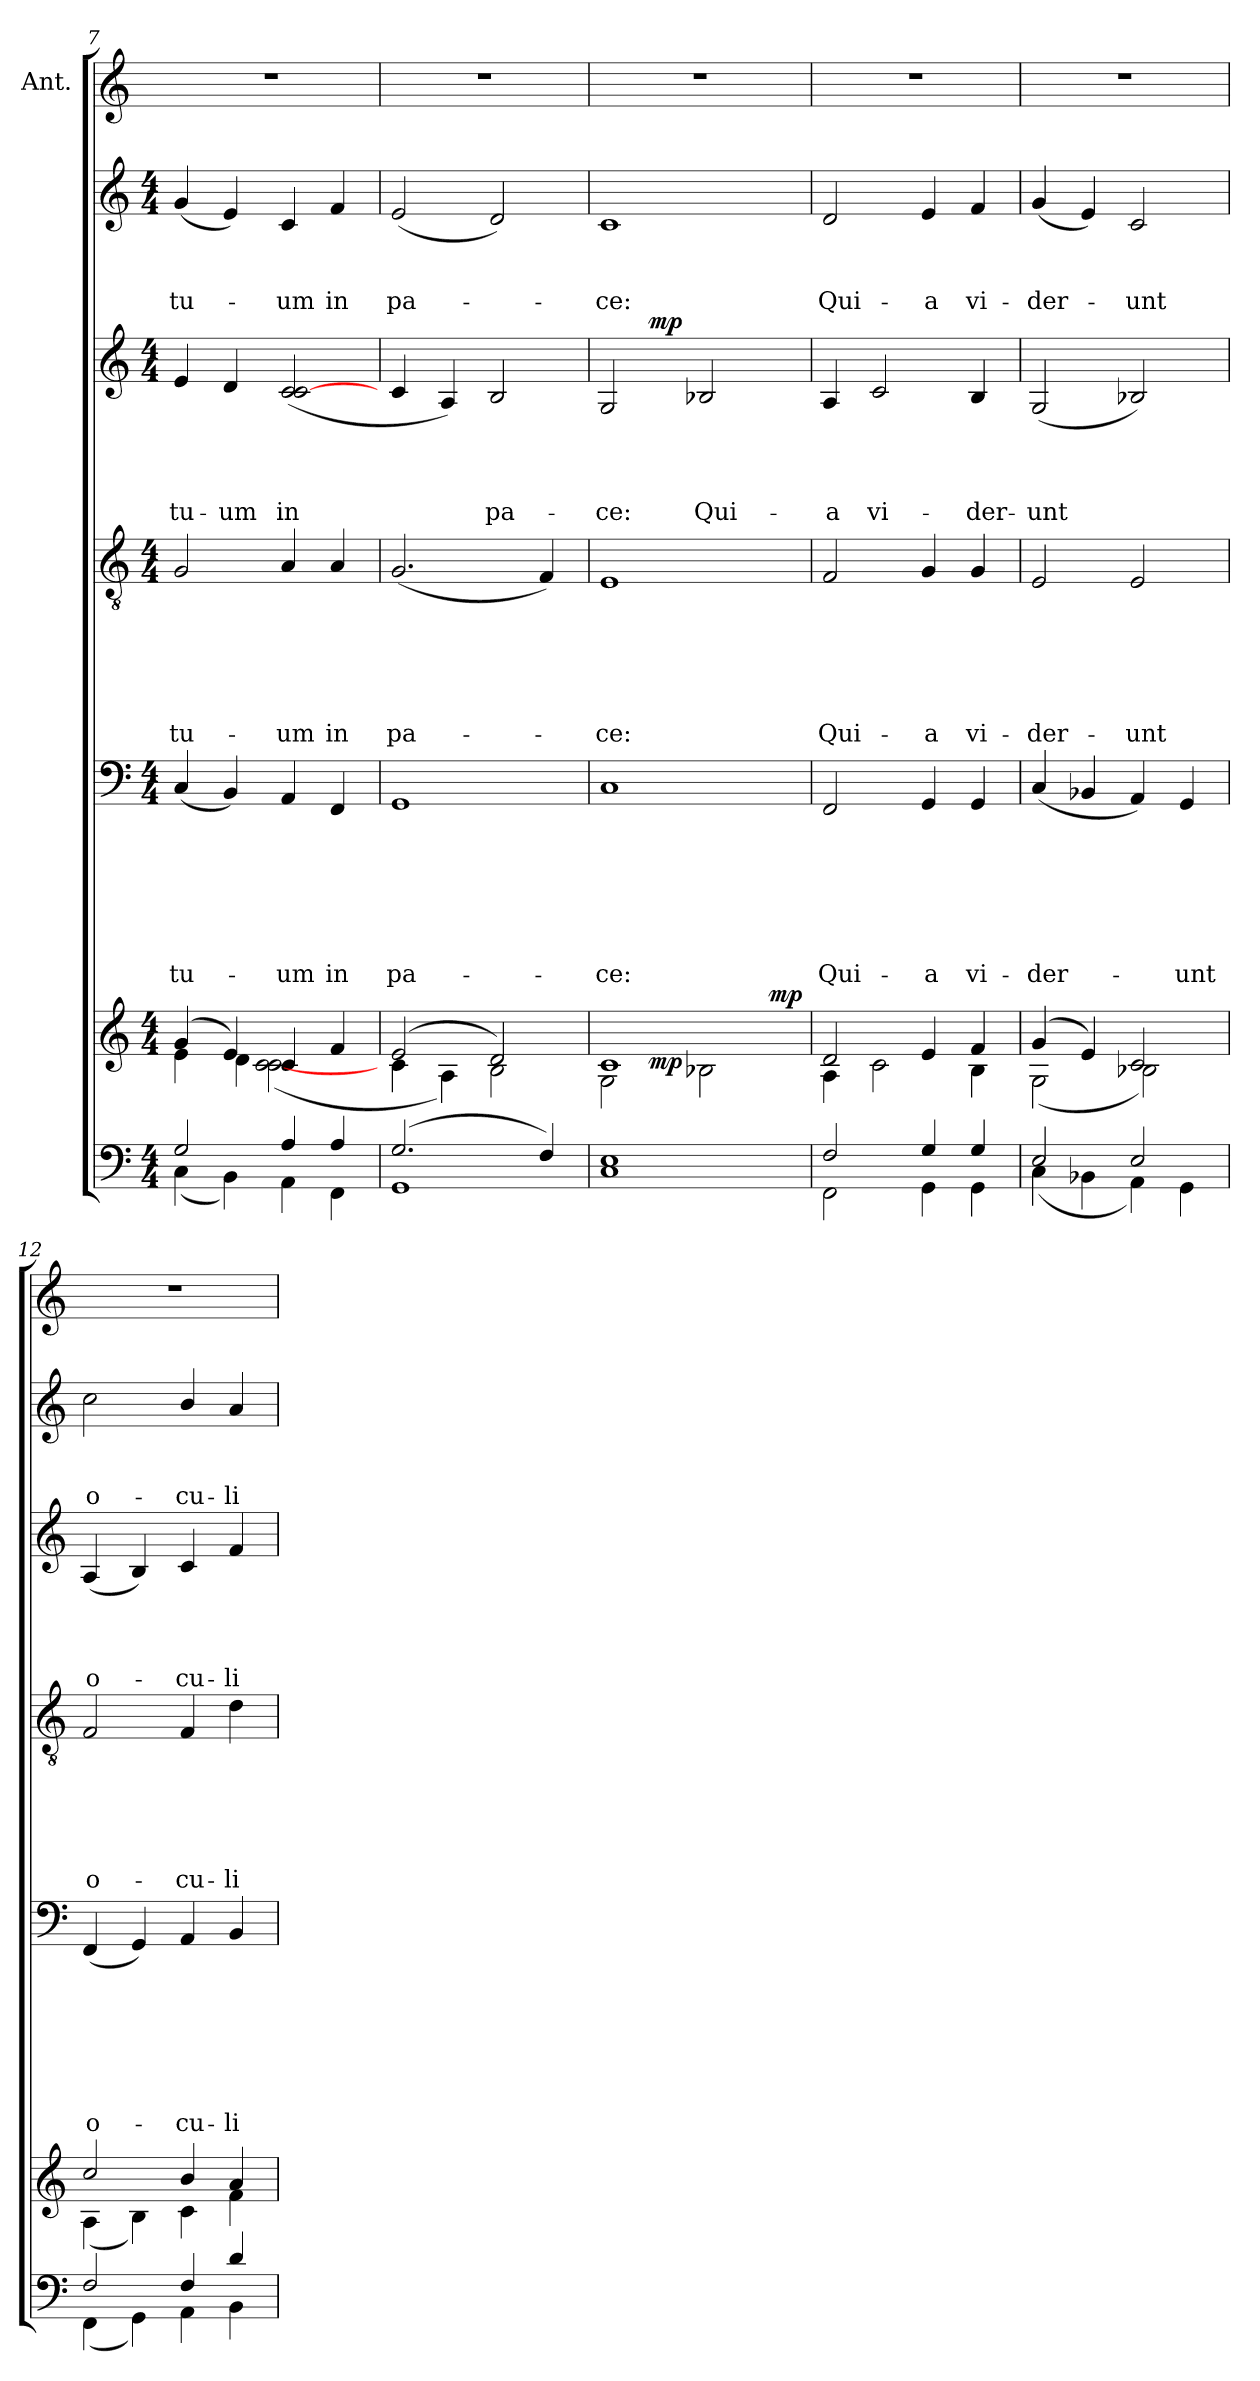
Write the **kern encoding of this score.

**kern	**kern	**dynam	**kern	**text	**text	**text	**text	**text	**text	**text	**kern	**text	**text	**text	**text	**text	**text	**kern	**text	**text	**text	**text	**dynam	**kern	**text	**text	**text	**kern
*part7	*part6	*part6	*part5	*part5	*part5	*part5	*part5	*part5	*part5	*part5	*part4	*part4	*part4	*part4	*part4	*part4	*part4	*part3	*part3	*part3	*part3	*part3	*part3	*part2	*part2	*part2	*part2	*part1
*staff7	*staff6	*staff6	*staff5	*staff5	*staff5	*staff5	*staff5	*staff5	*staff5	*staff5	*staff4	*staff4	*staff4	*staff4	*staff4	*staff4	*staff4	*staff3	*staff3	*staff3	*staff3	*staff3	*staff3	*staff2	*staff2	*staff2	*staff2	*staff1
*	*	*	*	*	*	*	*	*	*	*	*	*	*	*	*	*	*	*	*	*	*	*	*	*	*	*	*	*I"Ant.
*clefF4	*clefG2	*	*clefF4	*	*	*	*	*	*	*	*clefGv2	*	*	*	*	*	*	*clefG2	*	*	*	*	*	*clefG2	*	*	*	*clefG2
*k[]	*k[]	*	*k[]	*	*	*	*	*	*	*	*k[]	*	*	*	*	*	*	*k[]	*	*	*	*	*	*k[]	*	*	*	*k[]
*C:	*C:	*	*C:	*	*	*	*	*	*	*	*C:	*	*	*	*	*	*	*C:	*	*	*	*	*	*C:	*	*	*	*C:
*M4/4	*M4/4	*	*M4/4	*	*	*	*	*	*	*	*M4/4	*	*	*	*	*	*	*M4/4	*	*	*	*	*	*M4/4	*	*	*	*
=7	=7	=7	=7	=7	=7	=7	=7	=7	=7	=7	=7	=7	=7	=7	=7	=7	=7	=7	=7	=7	=7	=7	=7	=7	=7	=7	=7	=7
*^	*^	*	*	*	*	*	*	*	*	*	*	*	*	*	*	*	*	*	*	*	*	*	*	*	*	*	*	*
!	!	!	!	!	!	!	!	!	!	!	!	!LO:LY:b	!	!	!	!	!	!	!LO:LY:b	!	!	!	!	!LO:LY:b	!	!	!	!	!LO:LY:b	!
2G/	(<4C\	(4g/	4e\	.	(<4C/	.	.	.	.	.	.	tu-	2G/	.	.	.	.	.	tu-	4e/	.	.	.	tu-	.	(<4g/	.	.	tu-	1r
!	!	!	!	!	!	!	!	!	!	!	!	!	!	!	!	!	!	!	!	!	!	!	!	!LO:LY:b	!	!	!	!	!	!
.	4BB\)	4e/)	4d\	.	4BB/)	.	.	.	.	.	.	.	.	.	.	.	.	.	.	4d/	.	.	.	-um	.	4e/)	.	.	.	.
!	!	!	!	!	!	!	!	!	!	!	!	!LO:LY:b	!	!	!	!	!	!	!LO:LY:b	!	!	!	!	!LO:LY:b	!	!	!	!	!LO:LY:b	!
4A/	4AA\	4c/	(2c\ [<2c\	.	4AA/	.	.	.	.	.	.	-um	4A/	.	.	.	.	.	-um	(<2c/ [<2c/	.	.	.	in	.	4c/	.	.	-um	.
!	!	!	!	!	!	!	!	!	!	!	!	!LO:LY:b	!	!	!	!	!	!	!LO:LY:b	!	!	!	!	!	!	!	!	!	!LO:LY:b	!
4A/	4FF\	4f/	.	.	4FF/	.	.	.	.	.	.	in	4A/	.	.	.	.	.	in	.	.	.	.	.	.	4f/	.	.	in	.
=8	=8	=8	=8	=8	=8	=8	=8	=8	=8	=8	=8	=8	=8	=8	=8	=8	=8	=8	=8	=8	=8	=8	=8	=8	=8	=8	=8	=8	=8	=8
!	!	!	!	!	!	!	!	!	!	!	!	!LO:LY:b	!	!	!	!	!	!	!LO:LY:b	!	!	!	!	!	!	!	!	!	!LO:LY:b	!
(2.G/	1GG	(2e/	4c\	.	1GG	.	.	.	.	.	.	pa-	(<2.G/	.	.	.	.	.	pa-	4c/	.	.	.	.	.	(<2e/	.	.	pa-	1r
.	.	.	4A\)	.	.	.	.	.	.	.	.	.	.	.	.	.	.	.	.	4A/)	.	.	.	.	.	.	.	.	.	.
!	!	!	!	!	!	!	!	!	!	!	!	!	!	!	!	!	!	!	!	!	!	!	!	!LO:LY:b	!	!	!	!	!	!
.	.	2d/)	2B\	.	.	.	.	.	.	.	.	.	.	.	.	.	.	.	.	2B/	.	.	.	pa-	.	2d/)	.	.	.	.
4F/)	.	.	.	.	.	.	.	.	.	.	.	.	4F/)	.	.	.	.	.	.	.	.	.	.	.	.	.	.	.	.	.
*v	*v	*	*	*	*	*	*	*	*	*	*	*	*	*	*	*	*	*	*	*	*	*	*	*	*	*	*	*	*	*
=9	=9	=9	=9	=9	=9	=9	=9	=9	=9	=9	=9	=9	=9	=9	=9	=9	=9	=9	=9	=9	=9	=9	=9	=9	=9	=9	=9	=9	=9
!	!	!	!	!	!	!	!	!	!	!	!LO:LY:b	!	!	!	!	!	!	!LO:LY:b	!	!	!	!	!LO:LY:b	!	!	!	!	!LO:LY:b	!
*	*^	*	*	*	*	*	*	*	*	*	*	*	*	*	*	*	*	*	*^	*	*	*	*	*	*	*	*	*	*
*	*	*	*^	*	*	*	*	*	*	*	*	*	*	*	*	*	*	*	*	*	*^	*	*	*	*	*	*	*	*	*	*
1C 1E	1c	2G\	4ryy	2ryy	.	1C	.	.	.	.	.	.	-ce:	1E	.	.	.	.	.	-ce:	2G/	4ryy	2ryy	.	.	.	-ce:	.	1c	.	.	-ce:	1r
!	!	!	!	!	!LO:DY:b	!	!	!	!	!	!	!	!	!	!	!	!	!	!	!	!	!	!	!	!	!	!	!LO:DY:b	!	!	!	!	!
.	.	.	2.ryy	.	mp	.	.	.	.	.	.	.	.	.	.	.	.	.	.	.	.	2.ryy	.	.	.	.	.	mp	.	.	.	.	.
!	!	!	!	!	!	!	!	!	!	!	!	!	!	!	!	!	!	!	!	!	!	!	!	!	!	!	!LO:LY:b	!	!	!	!	!	!
.	.	2B-X\	.	4ryy	.	.	.	.	.	.	.	.	.	.	.	.	.	.	.	.	2B-X/	.	4ryy	.	.	.	Qui-	.	.	.	.	.	.
.	.	.	.	16ryy	.	.	.	.	.	.	.	.	.	.	.	.	.	.	.	.	.	.	16ryy	.	.	.	.	.	.	.	.	.	.
!	!	!	!	!	!LO:DY:a	!	!	!	!	!	!	!	!	!	!	!	!	!	!	!	!	!	!	!	!	!	!	!LO:DY:a	!	!	!	!	!
!	!	!	!	!	!	!	!	!	!	!	!	!	!	!	!	!	!	!	!	!	!	!	!	!	!	!	!	!LO:DY:n=1:b	!	!	!	!	!
.	.	.	.	8.ryy	mp	.	.	.	.	.	.	.	.	.	.	.	.	.	.	.	.	.	8.ryy	.	.	.	.	mp mp	.	.	.	.	.
!!LO:PB:g=z
=10	=10	=10	=10	=10	=10	=10	=10	=10	=10	=10	=10	=10	=10	=10	=10	=10	=10	=10	=10	=10	=10	=10	=10	=10	=10	=10	=10	=10	=10	=10	=10	=10	=10
*^	*	*	*	*	*	*	*	*	*	*	*	*	*	*	*	*	*	*	*	*	*	*	*	*	*	*	*	*	*	*	*	*	*
!	!	!	!	!	!	!	!	!	!	!	!	!	!	!LO:LY:b	!	!	!	!	!	!	!LO:LY:b	!	!	!	!	!	!	!LO:LY:b	!	!	!	!	!LO:LY:b	!
*	*	*	*v	*v	*v	*	*	*	*	*	*	*	*	*	*	*	*	*	*	*	*	*v	*v	*v	*	*	*	*	*	*	*	*	*	*
2F/	2FF\	2d/	4A\	.	2FF/	.	.	.	.	.	.	Qui-	2F/	.	.	.	.	.	Qui-	4A/	.	.	.	-a	.	2d/	.	.	Qui-	1r
!	!	!	!	!	!	!	!	!	!	!	!	!	!	!	!	!	!	!	!	!	!	!	!	!LO:LY:b	!	!	!	!	!	!
.	.	.	2c\	.	.	.	.	.	.	.	.	.	.	.	.	.	.	.	.	2c/	.	.	.	vi-	.	.	.	.	.	.
!	!	!	!	!	!	!	!	!	!	!	!	!LO:LY:b	!	!	!	!	!	!	!LO:LY:b	!	!	!	!	!	!	!	!	!	!LO:LY:b	!
4G/	4GG\	4e/	.	.	4GG/	.	.	.	.	.	.	-a	4G/	.	.	.	.	.	-a	.	.	.	.	.	.	4e/	.	.	-a	.
!	!	!	!	!	!	!	!	!	!	!	!	!LO:LY:b	!	!	!	!	!	!	!LO:LY:b	!	!	!	!	!LO:LY:b	!	!	!	!	!LO:LY:b	!
4G/	4GG\	4f/	4B\	.	4GG/	.	.	.	.	.	.	vi-	4G/	.	.	.	.	.	vi-	4B/	.	.	.	-der-	.	4f/	.	.	vi-	.
=11	=11	=11	=11	=11	=11	=11	=11	=11	=11	=11	=11	=11	=11	=11	=11	=11	=11	=11	=11	=11	=11	=11	=11	=11	=11	=11	=11	=11	=11	=11
!	!	!	!	!	!	!	!	!	!	!	!	!LO:LY:b	!	!	!	!	!	!	!LO:LY:b	!	!	!	!	!LO:LY:b	!	!	!	!	!LO:LY:b	!
2E/	(<4C\	(4g/	(<2G\	.	(<4C/	.	.	.	.	.	.	-der-	2E/	.	.	.	.	.	-der-	(<2G/	.	.	.	-unt	.	(<4g/	.	.	-der-	1r
.	4BB-X\	4e/)	.	.	4BB-X/	.	.	.	.	.	.	.	.	.	.	.	.	.	.	.	.	.	.	.	.	4e/)	.	.	.	.
!	!	!	!	!	!	!	!	!	!	!	!	!	!	!	!	!	!	!	!LO:LY:b	!	!	!	!	!	!	!	!	!	!LO:LY:b	!
2E/	4AA\)	2c/	2B-X\)	.	4AA/)	.	.	.	.	.	.	.	2E/	.	.	.	.	.	-unt	2B-X/)	.	.	.	.	.	2c/	.	.	-unt	.
!	!	!	!	!	!	!	!	!	!	!	!	!LO:LY:b	!	!	!	!	!	!	!	!	!	!	!	!	!	!	!	!	!	!
.	4GG\	.	.	.	4GG/	.	.	.	.	.	.	-unt	.	.	.	.	.	.	.	.	.	.	.	.	.	.	.	.	.	.
=12	=12	=12	=12	=12	=12	=12	=12	=12	=12	=12	=12	=12	=12	=12	=12	=12	=12	=12	=12	=12	=12	=12	=12	=12	=12	=12	=12	=12	=12	=12
!	!	!	!	!	!	!	!	!	!	!	!	!LO:LY:b	!	!	!	!	!	!	!LO:LY:b	!	!	!	!	!LO:LY:b	!	!	!	!	!LO:LY:b	!
2F/	(<4FF\	2cc/	(<4A\	.	(<4FF/	.	.	.	.	.	.	o-	2F/	.	.	.	.	.	o-	(<4A/	.	.	.	o-	.	2cc\	.	.	o-	1r
.	4GG\)	.	4B\)	.	4GG/)	.	.	.	.	.	.	.	.	.	.	.	.	.	.	4B/)	.	.	.	.	.	.	.	.	.	.
!	!	!	!	!	!	!	!	!	!	!	!	!LO:LY:b	!	!	!	!	!	!	!LO:LY:b	!	!	!	!	!LO:LY:b	!	!	!	!	!LO:LY:b	!
4F/	4AA\	4b/	4c\	.	4AA/	.	.	.	.	.	.	-cu-	4F/	.	.	.	.	.	-cu-	4c/	.	.	.	-cu-	.	4b/	.	.	-cu-	.
!	!	!	!	!	!	!	!	!	!	!	!	!LO:LY:b	!	!	!	!	!	!	!LO:LY:b	!	!	!	!	!LO:LY:b	!	!	!	!	!LO:LY:b	!
4d/	4BB\	4a/	4f\	.	4BB/	.	.	.	.	.	.	-li	4d\	.	.	.	.	.	-li	4f/	.	.	.	-li	.	4a/	.	.	-li	.
*v	*v	*	*	*	*	*	*	*	*	*	*	*	*	*	*	*	*	*	*	*	*	*	*	*	*	*	*	*	*	*
*	*v	*v	*	*	*	*	*	*	*	*	*	*	*	*	*	*	*	*	*	*	*	*	*	*	*	*	*	*	*
=	=	=	=	=	=	=	=	=	=	=	=	=	=	=	=	=	=	=	=	=	=	=	=	=	=	=	=	=
*-	*-	*-	*-	*-	*-	*-	*-	*-	*-	*-	*-	*-	*-	*-	*-	*-	*-	*-	*-	*-	*-	*-	*-	*-	*-	*-	*-	*-
